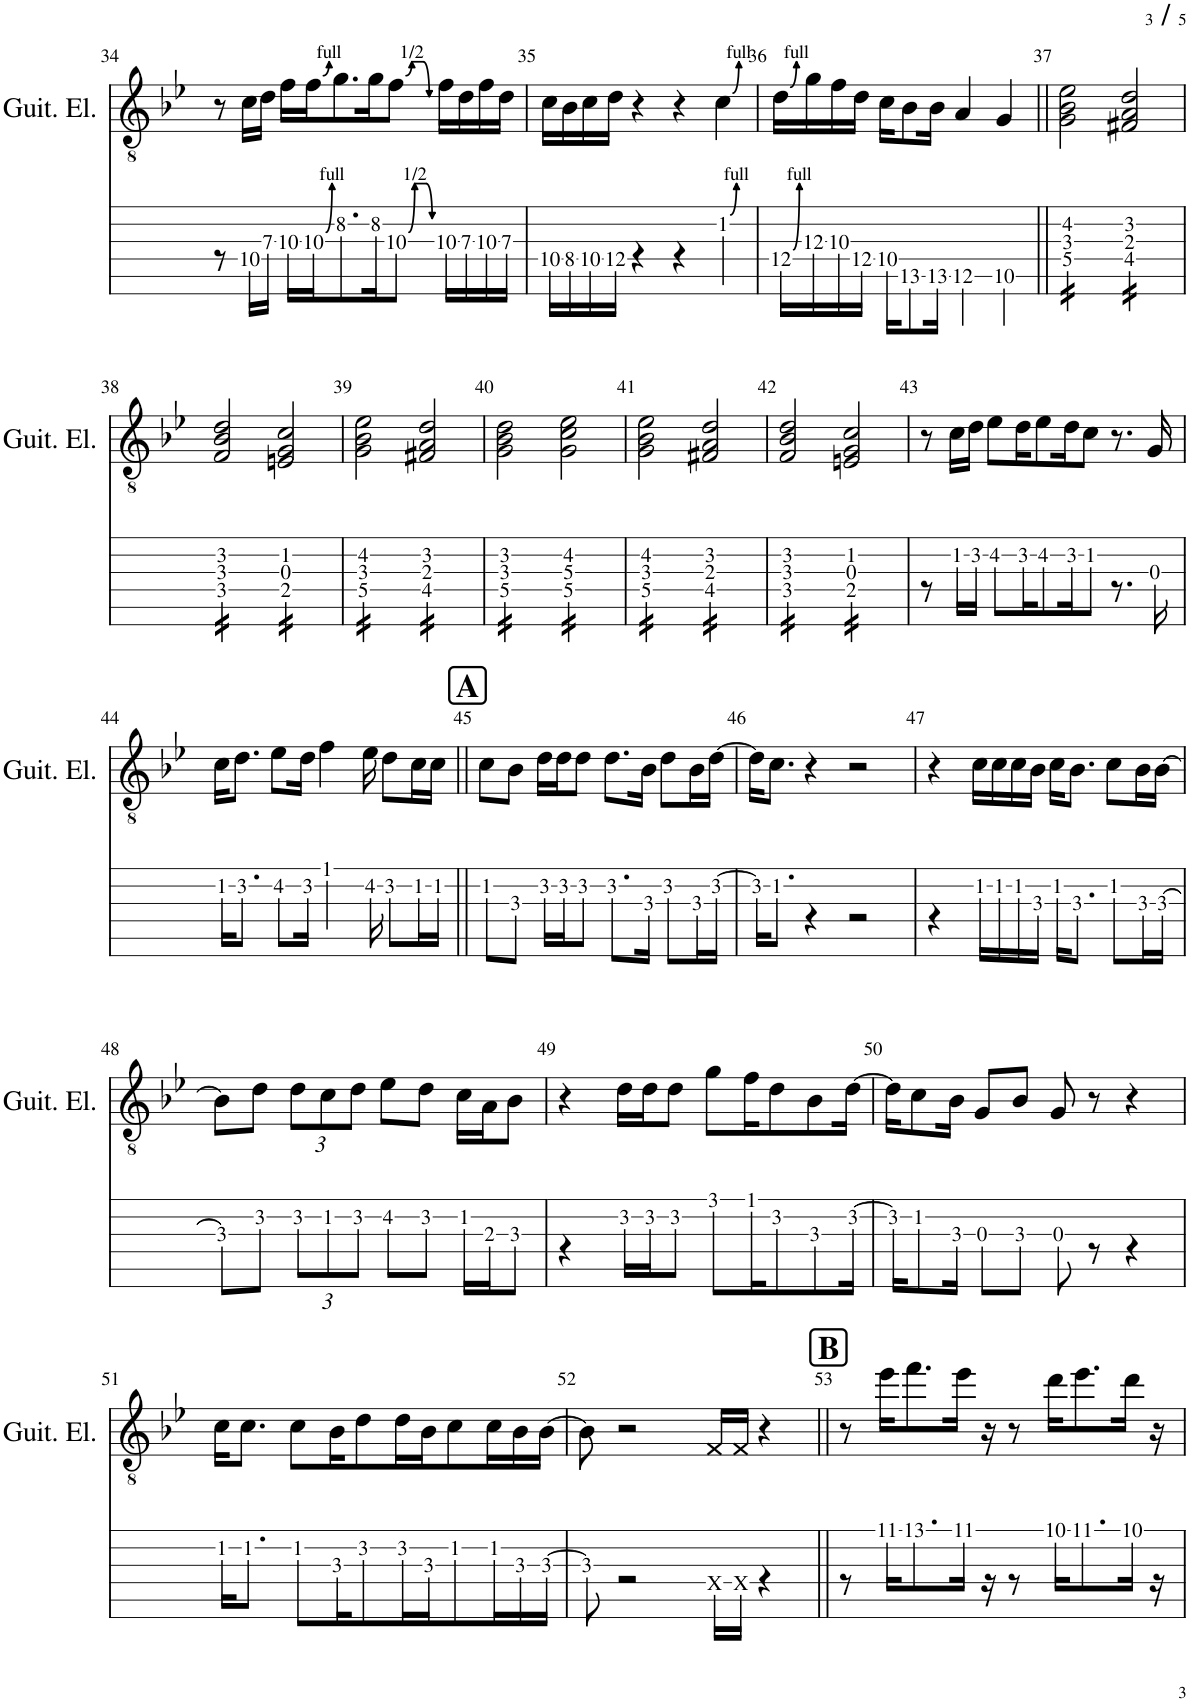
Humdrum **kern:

**kern	**kern
*part2	*part1
*staff2	*staff1
*I"Guitare électrique (Tablature)	*I"Guitare électrique
*	*I'Guit. El.
!!LO:PB:g=z
*	*clefGv2
*k[b-e-]	*k[b-e-]
*M4/4	*M4/4
=34	=34
8r	8r
16c\LL	16c\LL
16d\JJ	16d\JJ
16f\LL	16f\LL
16f\J	16f\J
8.g\	8.g\
16g\K	16g\K
8f\J	8f\J
16f\LL	16f\LL
16d\	16d\
16f\	16f\
16d\JJ	16d\JJ
=35	=35
16c\LL	16c\LL
16B-\	16B-\
16c\	16c\
16d\JJ	16d\JJ
4r	4r
4r	4r
4c\	4c\
=36	=36
16d\LL	16d\LL
16g\	16g\
16f\	16f\
16d\JJ	16d\JJ
16c\KL	16c\KL
8B-\	8B-\
16B-\Jk	16B-\Jk
4A\	4A/
4G\	4G/
=37||	=37||
2G\ 2B-\ 2e-\	2G\ 2B-\ 2e-\
2F#X\ 2A\ 2d\	2F#X/ 2A/ 2d/
!!LO:LB:g=z
=38	=38
2F\ 2B-\ 2d\	2F/ 2B-/ 2d/
2En\ 2G\ 2c\	2En/ 2G/ 2c/
=39	=39
2G\ 2B-\ 2e-\	2G\ 2B-\ 2e-\
2F#X\ 2A\ 2d\	2F#X/ 2A/ 2d/
=40	=40
2G\ 2B-\ 2d\	2G\ 2B-\ 2d\
2G\ 2c\ 2e-\	2G\ 2c\ 2e-\
=41	=41
2G\ 2B-\ 2e-\	2G\ 2B-\ 2e-\
2F#X\ 2A\ 2d\	2F#X/ 2A/ 2d/
=42	=42
2F\ 2B-\ 2d\	2F/ 2B-/ 2d/
2En\ 2G\ 2c\	2En/ 2G/ 2c/
=43	=43
8r	8r
16c\LL	16c\LL
16d\JJ	16d\JJ
8e-\L	8e-\L
16d\K	16d\K
8e-\	8e-\
16d\K	16d\K
8c\J	8c\J
8.r	8.r
16G\	16G/
!!LO:LB:g=z
=44	=44
16c\KL	16c\KL
8.d\J	8.d\J
8e-\L	8e-\L
16d\Jk	16d\Jk
4f\	4f\
16e-\	16e-\
8d\L	8d\L
16c\L	16c\L
16c\JJ	16c\JJ
!!LO:REH:place=s1:a:B:cj:fs=14:t=A
=45||	=45||
8c\L	8c\L
8B-\J	8B-\J
16d\LL	16d\LL
16d\J	16d\J
8d\J	8d\J
8.d\L	8.d\L
16B-\Jk	16B-\Jk
8d\L	8d\L
16B-\L	16B-\L
[16d\JJ	[16d\JJ
=46	=46
16d\KL]	16d\KL]
8.c\J	8.c\J
4r	4r
2r	2r
=47	=47
4r	4r
16c\LL	16c\LL
16c\	16c\
16c\	16c\
16B-\JJ	16B-\JJ
16c\KL	16c\KL
8.B-\J	8.B-\J
8c\L	8c\L
16B-\L	16B-\L
[16B-\JJ	[16B-\JJ
!!LO:LB:g=z
=48	=48
8B-\L]	8B-\L]
8d\J	8d\J
*Xbrackettup	*Xbrackettup
12d\L	12d\L
12c\	12c\
12d\J	12d\J
8e-\L	8e-\L
8d\J	8d\J
16c\LL	16c\LL
16A\J	16A\J
8B-\J	8B-\J
=49	=49
4r	4r
16d\LL	16d\LL
16d\J	16d\J
8d\J	8d\J
8g\L	8g\L
16f\K	16f\K
8d\	8d\
8B-\	8B-\
[16d\Jk	[16d\Jk
=50	=50
16d\KL]	16d\KL]
8c\	8c\
16B-\Jk	16B-\Jk
8G\L	8G/L
8B-\J	8B-/J
8G\	8G/
8r	8r
4r	4r
!!LO:LB:g=z
=51	=51
16c\KL	16c\KL
8.c\J	8.c\J
8c\L	8c\L
16B-\K	16B-\K
8d\	8d\
16d\L	16d\L
16B-\J	16B-\J
8c\	8c\
16c\L	16c\L
16B-\	16B-\
[16B-\JJ	[16B-\JJ
=52	=52
8B-\]	8B-\]
2r	2r
16F\LL	16F/LL
16F\JJ	16F/JJ
4r	4r
!!LO:REH:place=s1:a:B:cj:fs=14:t=B
=53||	=53||
8r	8r
16ee-\KL	16ee-\KL
8.ff\	8.ff\
16ee-\Jk	16ee-\Jk
16r	16r
8r	8r
16dd\KL	16dd\KL
8.ee-\	8.ee-\
16dd\Jk	16dd\Jk
16r	16r
=	=
*-	*-
